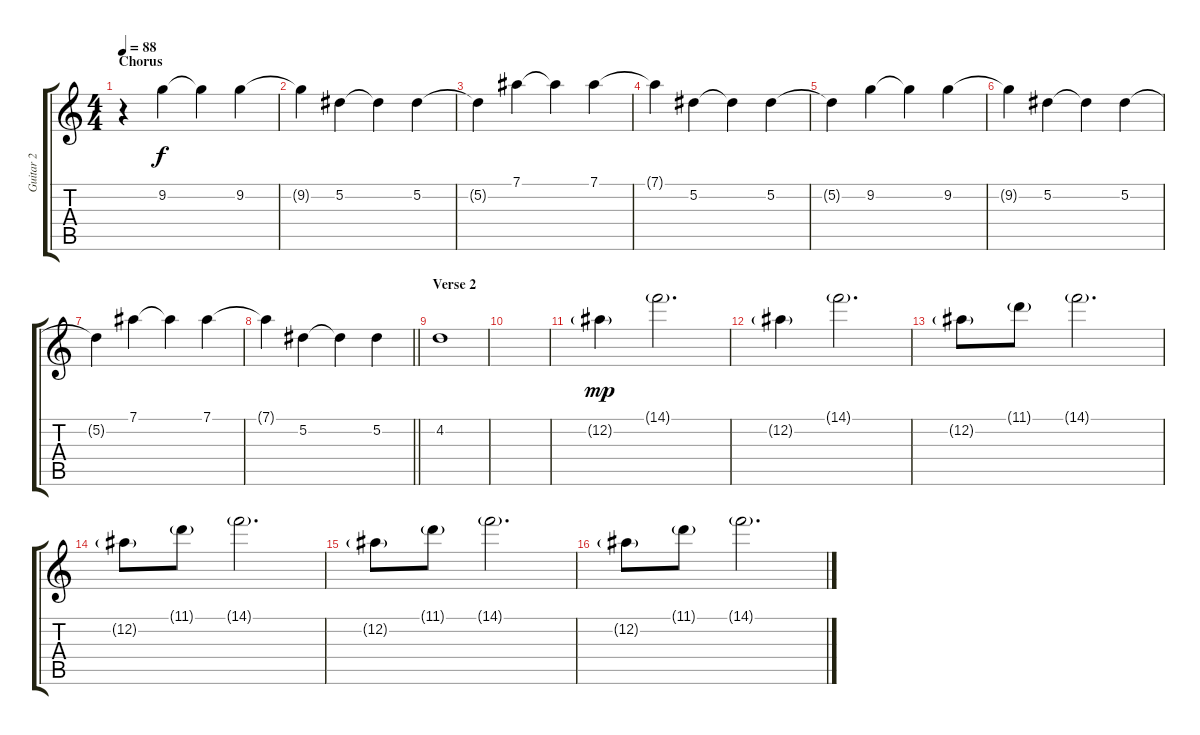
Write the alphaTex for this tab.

\track ("Guitar 2" "Guitar 2") {instrument electricguitarjazz}
\staff {score tabs}
\tuning (Eb4 Bb3 Gb3 Db3 Ab2 Eb2) {hide}
\ts (4 4)
\section ("" "Chorus")
\tempo 88
\clef g2
\ks c
r.4{dy f} 9.2.4 9.2{t}.4 9.2.4 |
9.2{t}.4 5.2.4 5.2{t}.4 5.2.4 |
5.2{t}.4 7.1.4 7.1{t}.4 7.1.4 |
7.1{t}.4 5.2.4 5.2{t}.4 5.2.4 |
5.2{t}.4 9.2.4 9.2{t}.4 9.2.4 |
9.2{t}.4 5.2.4 5.2{t}.4 5.2.4 |
5.2{t}.4 7.1.4 7.1{t}.4 7.1.4 |
\barLineRight lightlight
7.1{t}.4 5.2.4 5.2{t}.4 5.2.4 |
\section ("" "Verse 2")
4.2.1 |
|
12.2{g}.4{dy mp} 14.1{g}.2{d} |
12.2{g}.4 14.1{g}.2{d} |
12.2{g}.8 11.1{g}.8 14.1{g}.2{d} |
12.2{g}.8 11.1{g}.8 14.1{g}.2{d} |
12.2{g}.8 11.1{g}.8 14.1{g}.2{d} |
12.2{g}.8 11.1{g}.8 14.1{g}.2{d}
